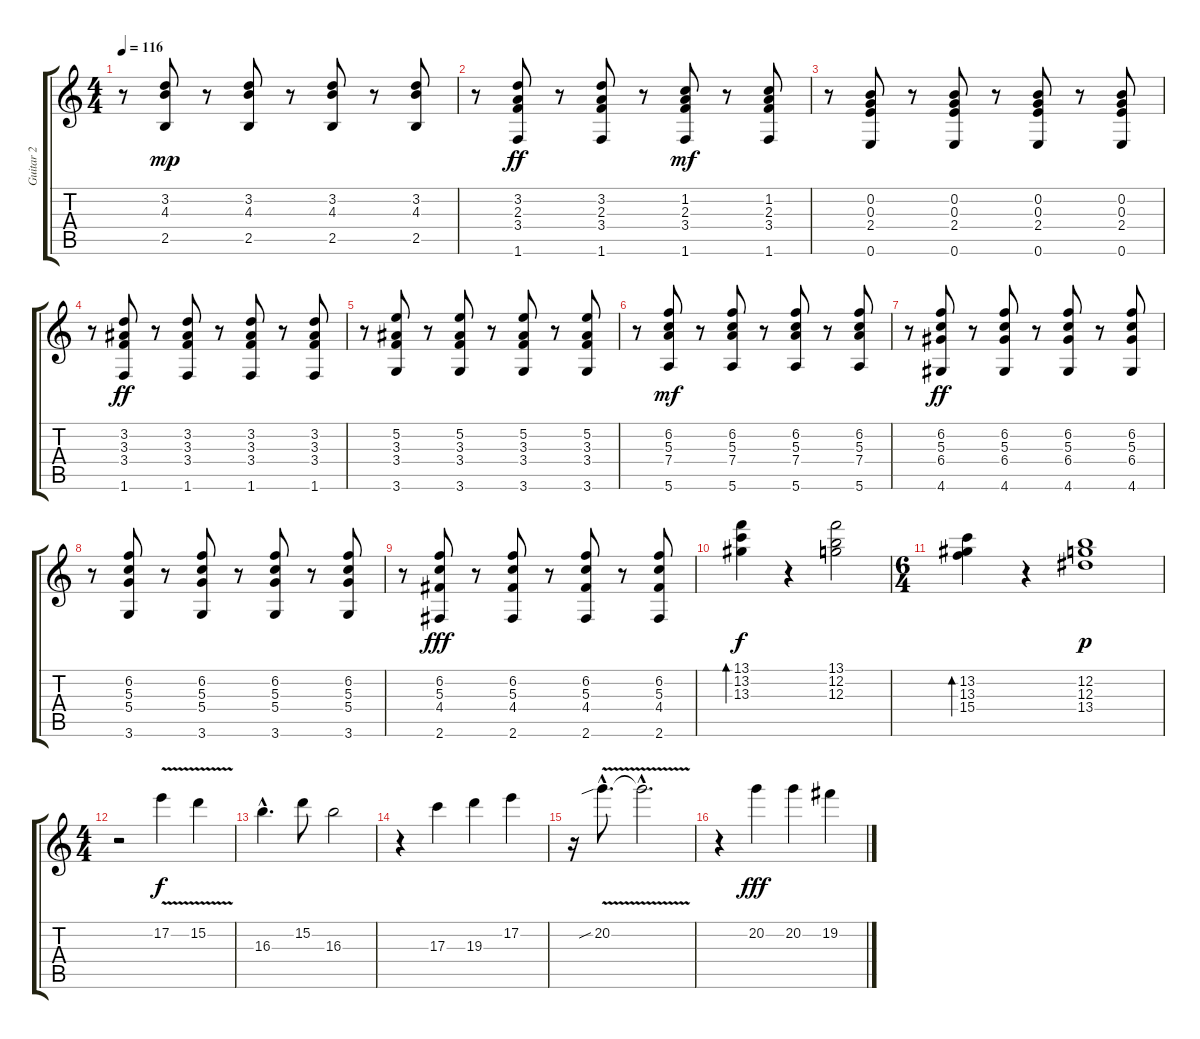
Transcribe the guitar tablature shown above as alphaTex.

\track ("Guitar 2" "Guitar 2") {instrument electricguitarjazz}
\staff {score tabs}
\tuning (E4 B3 G3 D3 A2 E2) {hide}
\ts (4 4)
\tempo 116
\clef g2
\ks c
r.8{dy mf} (3.2 4.3 2.5).8{dy mp} r.8 (3.2 4.3 2.5).8 r.8 (3.2 4.3 2.5).8 r.8 (3.2 4.3 2.5).8 |
r.8 (3.2 2.3 3.4 1.6).8{dy ff} r.8 (3.2 2.3 3.4 1.6).8 r.8 (1.2 2.3 3.4 1.6).8{dy mf} r.8 (1.2 2.3 3.4 1.6).8 |
r.8{volume 16} (0.2 0.3 2.4 0.6).8 r.8 (0.2 0.3 2.4 0.6).8 r.8 (0.2 0.3 2.4 0.6).8 r.8 (0.2 0.3 2.4 0.6).8 |
r.8 (3.2 3.3 3.4 1.6).8{dy ff} r.8 (3.2 3.3 3.4 1.6).8 r.8 (3.2 3.3 3.4 1.6).8 r.8 (3.2 3.3 3.4 1.6).8 |
r.8 (5.2 3.3 3.4 3.6).8 r.8 (5.2 3.3 3.4 3.6).8 r.8 (5.2 3.3 3.4 3.6).8 r.8 (5.2 3.3 3.4 3.6).8 |
r.8 (6.2 5.3 7.4 5.6).8{dy mf} r.8 (6.2 5.3 7.4 5.6).8 r.8 (6.2 5.3 7.4 5.6).8 r.8 (6.2 5.3 7.4 5.6).8 |
r.8 (6.2 5.3 6.4 4.6).8{dy ff} r.8 (6.2 5.3 6.4 4.6).8 r.8 (6.2 5.3 6.4 4.6).8 r.8 (6.2 5.3 6.4 4.6).8 |
r.8 (6.2 5.3 5.4 3.6).8 r.8 (6.2 5.3 5.4 3.6).8 r.8 (6.2 5.3 5.4 3.6).8 r.8 (6.2 5.3 5.4 3.6).8 |
r.8 (6.2 5.3 4.4 2.6).8{dy fff} r.8 (6.2 5.3 4.4 2.6).8 r.8 (6.2 5.3 4.4 2.6).8 r.8 (6.2 5.3 4.4 2.6).8 |
(13.1 13.2 13.3).4{bd 480 dy f} r.4 (13.1 12.2 12.3).2 |
\ts (6 4)
(13.2 13.3 15.4).4{bd 480} r.4 (12.2 12.3 13.4).1{dy p} |
\ts (4 4)
r.2 17.2{v}.4{dy f volume 16 balance 11} 15.2{v}.4 |
16.3{hac}.4{d} 15.2.8 16.3.2 |
r.4 17.3.4 19.3.4 17.2.4 |
r.16 20.2{v sib hac}.8{d} 20.2{hac t}.2{d} |
r.4 20.2.4{dy fff} 20.2.4 19.2.4
